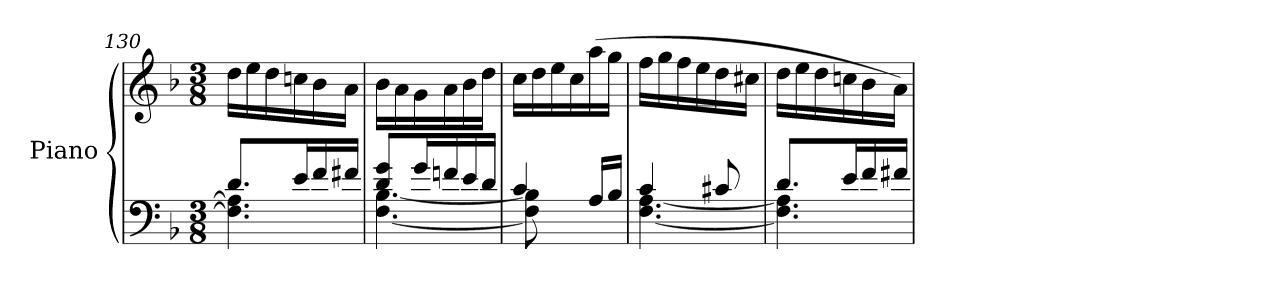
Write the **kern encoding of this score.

**kern	**kern
*part1	*part1
*staff2	*staff1
*I"Piano	*
*I'Pno.	*
*clefF4	*clefG2
*k[b-]	*k[b-]
*M3/8	*M3/8
=130	=130
*^	*
8.d/L	4.F\] 4.A\]	16dd\LL
.	.	16ee\
.	.	16dd\
16e/L	.	16ccn\
16f/	.	16b-\
16f#X/JJ	.	16a\JJ
=131	=131	=131
8d/ 8g/L	[4.F\ [4.B-\	16b-\LL
.	.	16a\
16g/L	.	16g\
16fn/	.	16a\
16e/	.	16b-\
16d/JJ	.	16dd\JJ
=132	=132	=132
4c/	8F\] 8B-\]	16cc\LL
.	.	16dd\
.	4ryy	16ee\
.	.	16cc\
16A/LL	.	(>16aa\
16B-/JJ	.	16gg\JJ
!!LO:LB:g=z
=133	=133	=133
4c/	[4.F\ [4.A\	16ff\LL
.	.	16gg\
.	.	16ff\
.	.	16ee\
8c#X/	.	16dd\
.	.	16cc#X\JJ
=134	=134	=134
8.d/L	4.F\] 4.A\]	16dd\LL
.	.	16ee\
.	.	16dd\
16e/L	.	16ccn\
16f/	.	16b-\
16f#X/JJ	.	16a\JJ)
*v	*v	*
=	=
*-	*-
